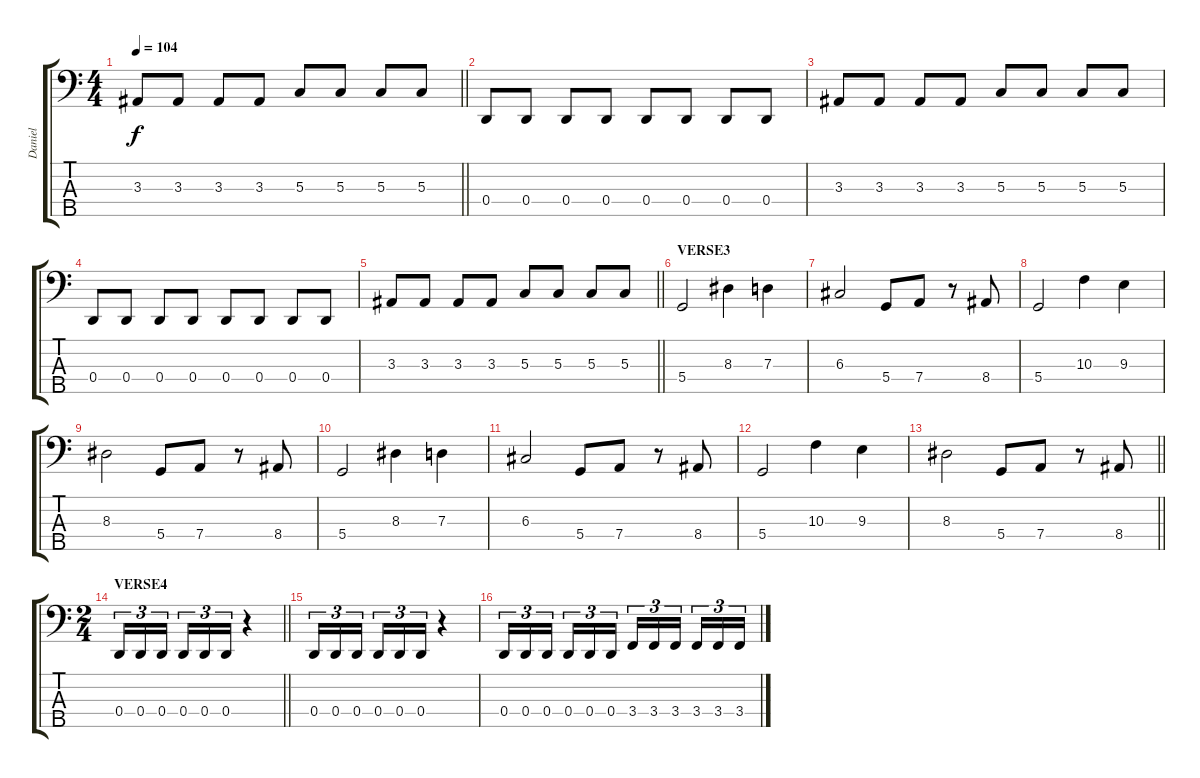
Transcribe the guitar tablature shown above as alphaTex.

\track ("Daniel" "Daniel") {instrument electricbasspick}
\staff {score tabs}
\tuning (F2 C2 G1 D1 A0) {hide}
\ts (4 4)
\tempo 104
\clef f4
\barLineRight lightlight
\ks c
3.3.8{dy f} 3.3.8 3.3.8 3.3.8 5.3.8 5.3.8 5.3.8 5.3.8 |
0.4.8 0.4.8 0.4.8 0.4.8 0.4.8 0.4.8 0.4.8 0.4.8 |
3.3.8 3.3.8 3.3.8 3.3.8 5.3.8 5.3.8 5.3.8 5.3.8 |
0.4.8 0.4.8 0.4.8 0.4.8 0.4.8 0.4.8 0.4.8 0.4.8 |
\barLineRight lightlight
3.3.8 3.3.8 3.3.8 3.3.8 5.3.8 5.3.8 5.3.8 5.3.8 |
\section ("" "VERSE3")
5.4.2 8.3.4 7.3.4 |
6.3.2 5.4.8 7.4.8 r.8 8.4.8 |
5.4.2 10.3.4 9.3.4 |
8.3.2 5.4.8 7.4.8 r.8 8.4.8 |
5.4.2 8.3.4 7.3.4 |
6.3.2 5.4.8 7.4.8 r.8 8.4.8 |
5.4.2 10.3.4 9.3.4 |
\barLineRight lightlight
8.3.2 5.4.8 7.4.8 r.8 8.4.8 |
\ts (2 4)
\section ("" "VERSE4")
\barLineRight lightlight
0.4.16{tu (3 2)} 0.4.16{tu (3 2)} 0.4.16{tu (3 2) beam splitsecondary} 0.4.16{tu (3 2)} 0.4.16{tu (3 2)} 0.4.16{tu (3 2)} r.4 |
0.4.16{tu (3 2)} 0.4.16{tu (3 2)} 0.4.16{tu (3 2) beam splitsecondary} 0.4.16{tu (3 2)} 0.4.16{tu (3 2)} 0.4.16{tu (3 2)} r.4 |
0.4.16{tu (3 2)} 0.4.16{tu (3 2)} 0.4.16{tu (3 2) beam splitsecondary} 0.4.16{tu (3 2)} 0.4.16{tu (3 2)} 0.4.16{tu (3 2)} 3.4.16{tu (3 2)} 3.4.16{tu (3 2)} 3.4.16{tu (3 2) beam splitsecondary} 3.4.16{tu (3 2)} 3.4.16{tu (3 2)} 3.4.16{tu (3 2)}
